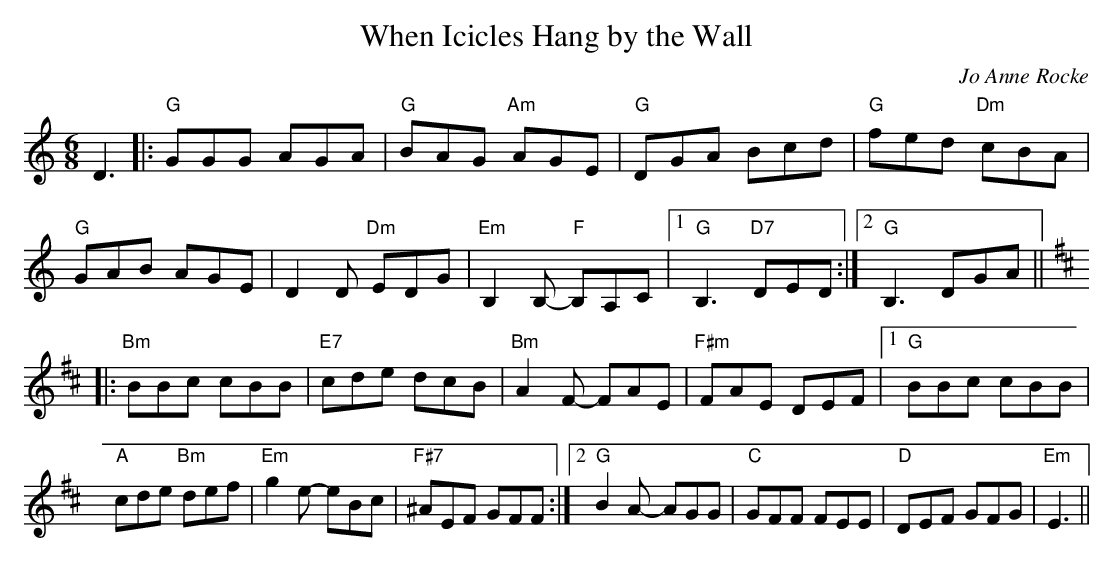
X:1
T:When Icicles Hang by the Wall
M:6/8
L:1/8
C:Jo Anne Rocke
K:Gmix
D3 |: "G"GGG AGA | "G"BAG "Am"AGE | "G"DGA Bcd | "G"fed "Dm"cBA |
"G"GAB AGE | D2D "Dm"EDG | "Em"B,2B,- "F"B,A,C |1 "G"B,3 "D7"DED :|2 "G"B,3 DGA ||
K: Bmin
|: "Bm"BBc cBB | "E7"cde dcB | "Bm"A2F- FAE | "F#m"FAE DEF |1 "G"BBc cBB |
"A"cde "Bm"def | "Em"g2e- eBc | "F#7"^AEF GFF :|2 "G"B2A- AGG | "C"GFF FEE |"D"DEF GFG | "Em"E3 ||
